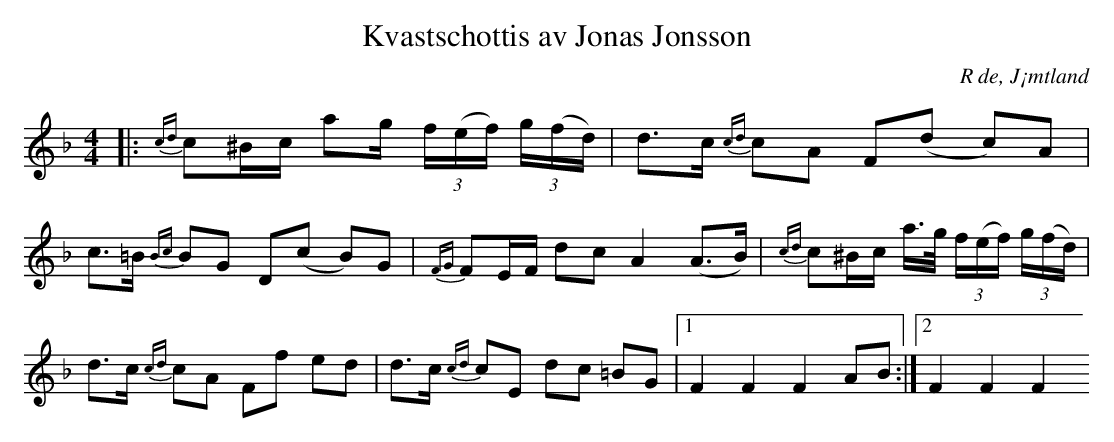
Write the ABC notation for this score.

X:1
T:Kvastschottis av Jonas Jonsson
O:R de, J¡mtland
M:4/4
L:1/16
K:F
|: {cd}c2^Bc a2g (3f(ef) (3g(fd) | d2>c2 {cd}c2A2 F2(d2- c2)A2 | c2>=B2 {Bc}B2G2 D2(c2- B2)G2 | {FG}F2EF d2c2 A4 (A2>B2) | {cd}c2^Bc a>g (3f(ef) (3g(fd) | d2>c2 {cd}c2A2 F2f2 e2d2 | d2>c2 {cd}c2E2 d2c2 =B2G2 |1 F4 F4 F4 A2B2 :|2 F4 F4 F4
